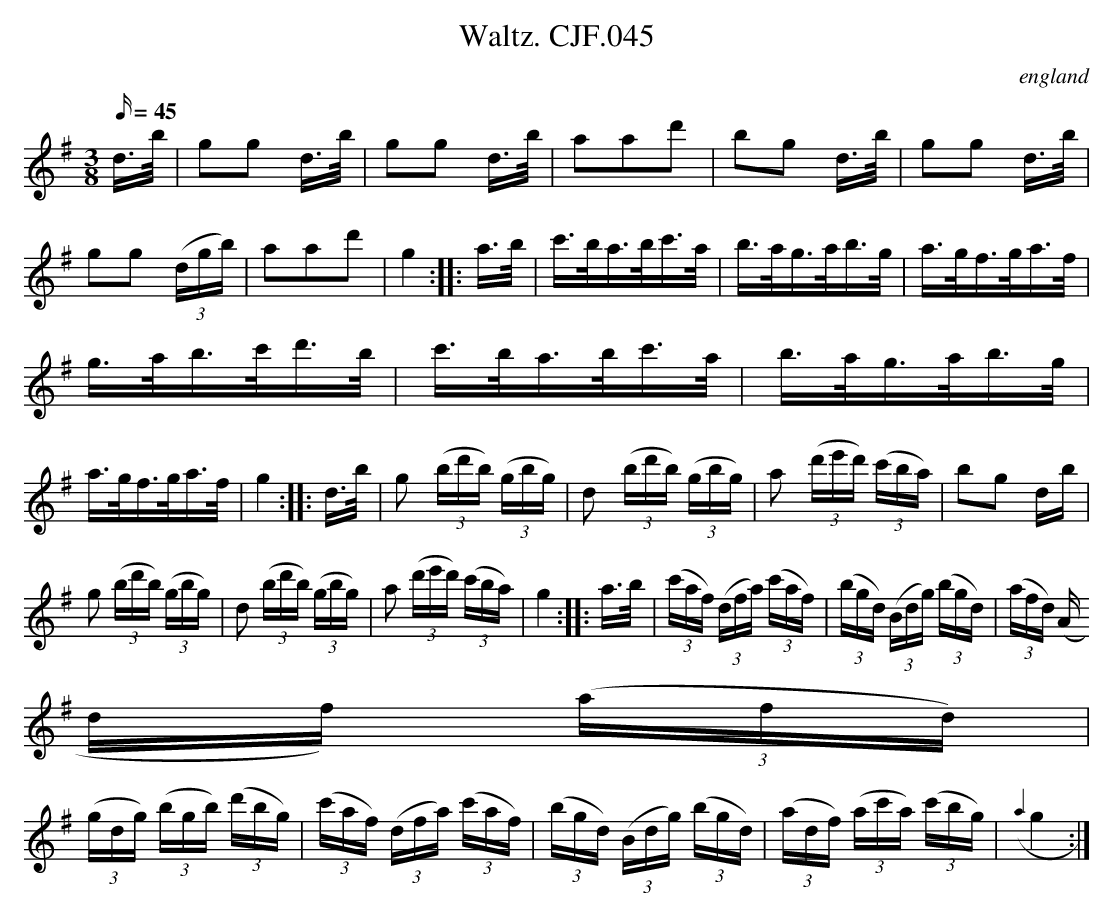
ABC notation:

X:1
T:Waltz. CJF.045
O:england
M:3/8
L:1/16
Q:45
K:G
d>b|g2g2 d>b|g2g2 d>b|a2a2d'2|b2g2 d>b|g2g2 d>b|\
g2g2 ((3dgb)|a2a2d'2|g4:|:a>b|c'>ba>bc'>a|b>ag>ab>g|a>gf>ga>f|
g>ab>c'd'>b|c'>ba>bc'>a|b>ag>ab>g|a>gf>ga>f|g4:|:d>b|\
g2 ((3bd'b) ((3gbg)|d2 ((3bd'b) ((3gbg)|a2 ((3d'e'd') ((3c'ba)|b2g2 db|
g2 ((3bd'b) ((3gbg)|d2 ((3bd'b) ((3gbg)|a2 ((3d'e'd') ((3c'ba)|\
g4:|:a>b|((3c'af) ((3dfa) ((3c'af)|((3bgd) ((3Bdg) ((3bgd)|((3afd) ((3A
df) ((3afd)|
((3gdg) ((3bgb) ((3d'bg)|((3c'af) ((3dfa) ((3c'af)|\
((3bgd) ((3Bdg) ((3bgd)|((3adf) ((3ac'a) ((3c'bg)|({a2}g4:|]
